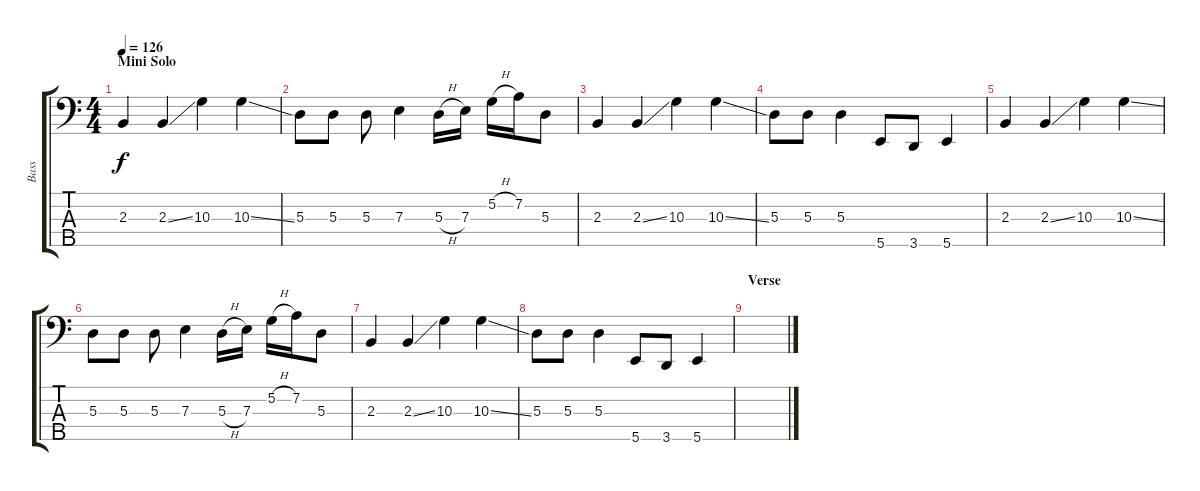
\track ("Bass" "Bass") {instrument electricbassfinger}
\staff {score tabs}
\tuning (G2 D2 A1 E1 B0) {hide}
\ts (4 4)
\section ("" "Mini Solo")
\tempo 126
\clef f4
\ks c
2.3.4{dy f} 2.3{ss}.4 10.3.4 10.3{ss}.4 |
5.3.8 5.3.8 5.3.8 7.3.4 5.3{h}.16 7.3.16 5.2{h}.16 7.2.16 5.3.8 |
2.3.4 2.3{ss}.4 10.3.4 10.3{ss}.4 |
5.3.8 5.3.8 5.3.4 5.5.8 3.5.8 5.5.4 |
2.3.4 2.3{ss}.4 10.3.4 10.3{ss}.4 |
5.3.8 5.3.8 5.3.8 7.3.4 5.3{h}.16 7.3.16 5.2{h}.16 7.2.16 5.3.8 |
2.3.4 2.3{ss}.4 10.3.4 10.3{ss}.4 |
5.3.8 5.3.8 5.3.4 5.5.8 3.5.8 5.5.4 |
\section ("" "Verse")
